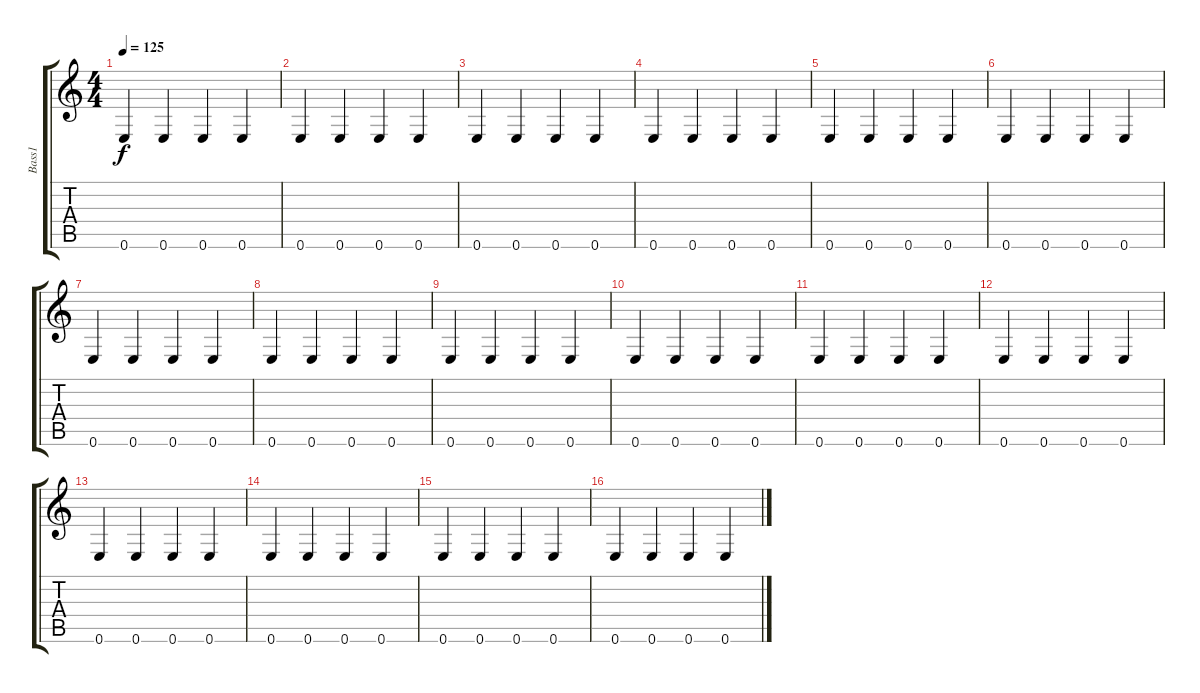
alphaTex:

\track ("Bass1" "Bass1") {instrument electricbassfinger}
\staff {score tabs}
\tuning (E4 B3 G3 D3 A2 E2) {hide}
\ts (4 4)
\tempo 125
\clef g2
\ks c
0.6.4{dy f instrument electricbassfinger} 0.6.4 0.6.4 0.6.4 |
0.6.4 0.6.4 0.6.4 0.6.4 |
0.6.4 0.6.4 0.6.4 0.6.4 |
0.6.4 0.6.4 0.6.4 0.6.4 |
0.6.4 0.6.4 0.6.4 0.6.4 |
0.6.4 0.6.4 0.6.4 0.6.4 |
0.6.4 0.6.4 0.6.4 0.6.4 |
0.6.4 0.6.4 0.6.4 0.6.4 |
0.6.4 0.6.4 0.6.4 0.6.4 |
0.6.4 0.6.4 0.6.4 0.6.4 |
0.6.4 0.6.4 0.6.4 0.6.4 |
0.6.4 0.6.4 0.6.4 0.6.4 |
0.6.4 0.6.4 0.6.4 0.6.4 |
0.6.4 0.6.4 0.6.4 0.6.4 |
0.6.4 0.6.4 0.6.4 0.6.4 |
0.6.4 0.6.4 0.6.4 0.6.4
